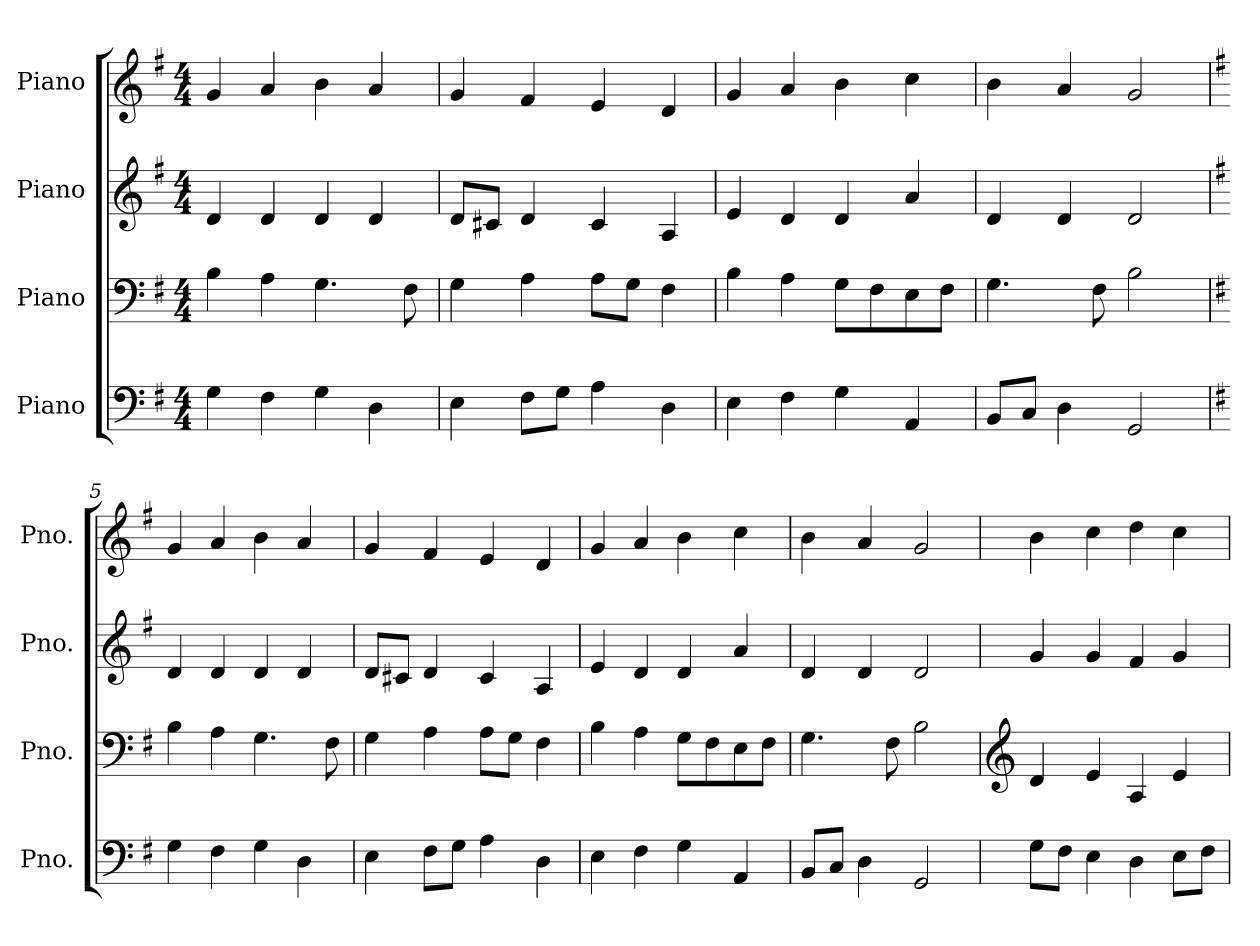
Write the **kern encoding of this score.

**kern	**kern	**kern	**kern
*part4	*part3	*part2	*part1
*staff4	*staff3	*staff2	*staff1
*I"Piano	*I"Piano	*I"Piano	*I"Piano
*I'Pno.	*I'Pno.	*I'Pno.	*I'Pno.
*clefF4	*clefF4	*clefG2	*clefG2
*k[f#]	*k[f#]	*k[f#]	*k[f#]
*M4/4	*M4/4	*M4/4	*M4/4
*MM120	*MM120	*MM120	*MM120
=1	=1	=1	=1
4G\	4B\	4d/	4g/
4F#\	4A\	4d/	4a/
4G\	4.G\	4d/	4b\
4D\	.	4d/	4a/
.	8F#\	.	.
=2	=2	=2	=2
4E\	4G\	8d/L	4g/
.	.	8c#X/J	.
8F#\L	4A\	4d/	4f#/
8G\J	.	.	.
4A\	8A\L	4c#/	4e/
.	8G\J	.	.
4D\	4F#\	4A/	4d/
=3	=3	=3	=3
4E\	4B\	4e/	4g/
4F#\	4A\	4d/	4a/
4G\	8G\L	4d/	4b\
.	8F#\	.	.
4AA/	8E\	4a/	4cc\
.	8F#\J	.	.
=4	=4	=4	=4
8BB/L	4.G\	4d/	4b\
8C/J	.	.	.
4D\	.	4d/	4a/
.	8F#\	.	.
2GG/	2B\	2d/	2g/
=5	=5	=5	=5
*k[f#]	*k[f#]	*k[f#]	*k[f#]
4G\	4B\	4d/	4g/
4F#\	4A\	4d/	4a/
4G\	4.G\	4d/	4b\
4D\	.	4d/	4a/
.	8F#\	.	.
=6	=6	=6	=6
4E\	4G\	8d/L	4g/
.	.	8c#X/J	.
8F#\L	4A\	4d/	4f#/
8G\J	.	.	.
4A\	8A\L	4c#/	4e/
.	8G\J	.	.
4D\	4F#\	4A/	4d/
!!LO:LB:g=z
=7	=7	=7	=7
4E\	4B\	4e/	4g/
4F#\	4A\	4d/	4a/
4G\	8G\L	4d/	4b\
.	8F#\	.	.
4AA/	8E\	4a/	4cc\
.	8F#\J	.	.
=8	=8	=8	=8
8BB/L	4.G\	4d/	4b\
8C/J	.	.	.
4D\	.	4d/	4a/
.	8F#\	.	.
2GG/	2B\	2d/	2g/
=9	=9	=9	=9
*	*clefG2	*	*
8G\L	4d/	4g/	4b\
8F#\J	.	.	.
4E\	4e/	4g/	4cc\
4D\	4A/	4f#/	4dd\
8E\L	4e/	4g/	4cc\
8F#\J	.	.	.
=	=	=	=
*-	*-	*-	*-
